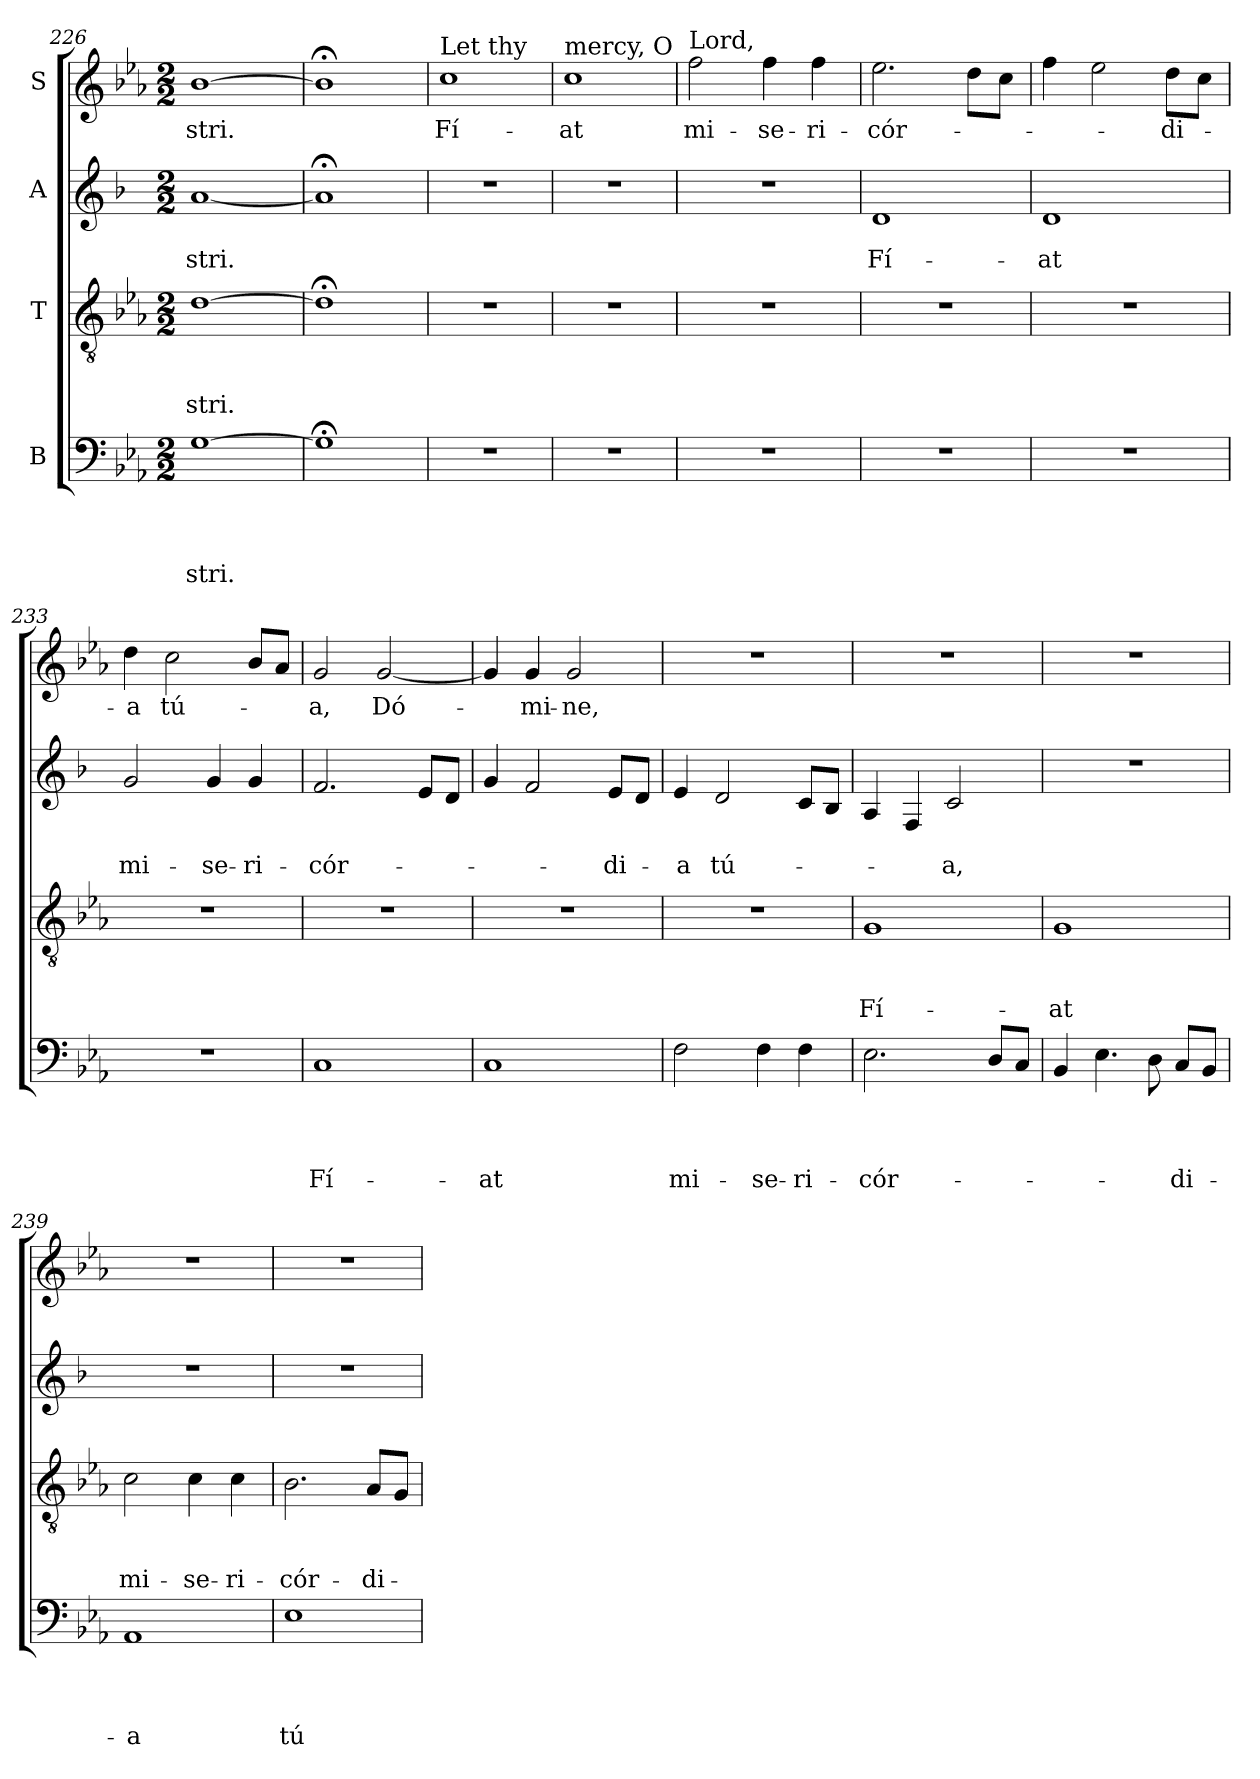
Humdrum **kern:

**kern	**text	**text	**text	**text	**kern	**text	**text	**text	**kern	**text	**text	**kern	**text
*part4	*part4	*part4	*part4	*part4	*part3	*part3	*part3	*part3	*part2	*part2	*part2	*part1	*part1
*staff4	*staff4	*staff4	*staff4	*staff4	*staff3	*staff3	*staff3	*staff3	*staff2	*staff2	*staff2	*staff1	*staff1
*I"B	*	*	*	*	*I"T	*	*	*	*I"A	*	*	*I"S	*
*clefF4	*	*	*	*	*clefGv2	*	*	*	*clefG2	*	*	*clefG2	*
*	*	*	*	*	*	*	*	*	*ITrd1c2	*	*	*	*
*k[b-e-a-]	*	*	*	*	*k[b-e-a-]	*	*	*	*k[b-e-a-]	*	*	*k[b-e-a-]	*
*E-:	*	*	*	*	*E-:	*	*	*	*E-:	*	*	*E-:	*
*M2/2	*	*	*	*	*M2/2	*	*	*	*M2/2	*	*	*M2/2	*
=226	=226	=226	=226	=226	=226	=226	=226	=226	=226	=226	=226	=226	=226
!	!	!	!	!LO:LY:b	!	!	!	!LO:LY:b	!	!	!LO:LY:b	!	!LO:LY:b
[1G	.	.	.	-stri.	[1d	.	.	-stri.	[1g	.	-stri.	[1b-	-stri.
=227	=227	=227	=227	=227	=227	=227	=227	=227	=227	=227	=227	=227	=227
1G;<]	.	.	.	.	1d;<]	.	.	.	1g;]	.	.	1b-;<]	.
=228	=228	=228	=228	=228	=228	=228	=228	=228	=228	=228	=228	=228	=228
!	!	!	!	!	!	!	!	!	!	!	!	!LO:TX:a:t=Let thy	!
!	!	!	!	!	!	!	!	!	!	!	!	!	!LO:LY:b
1r	.	.	.	.	1r	.	.	.	1r	.	.	1cc	Fí-
=229	=229	=229	=229	=229	=229	=229	=229	=229	=229	=229	=229	=229	=229
!	!	!	!	!	!	!	!	!	!	!	!	!LO:TX:a:t=mercy, O	!
!	!	!	!	!	!	!	!	!	!	!	!	!	!LO:LY:b
1r	.	.	.	.	1r	.	.	.	1r	.	.	1cc	-at
=230	=230	=230	=230	=230	=230	=230	=230	=230	=230	=230	=230	=230	=230
!	!	!	!	!	!	!	!	!	!	!	!	!LO:TX:a:t=Lord,	!
!	!	!	!	!	!	!	!	!	!	!	!	!	!LO:LY:b
1r	.	.	.	.	1r	.	.	.	1r	.	.	2ff\	mi-
!	!	!	!	!	!	!	!	!	!	!	!	!	!LO:LY:b
.	.	.	.	.	.	.	.	.	.	.	.	4ff\	-se-
!	!	!	!	!	!	!	!	!	!	!	!	!	!LO:LY:b
.	.	.	.	.	.	.	.	.	.	.	.	4ff\	-ri-
!!LO:LB:g=z
=231	=231	=231	=231	=231	=231	=231	=231	=231	=231	=231	=231	=231	=231
!	!	!	!	!	!	!	!	!	!	!	!LO:LY:b	!	!LO:LY:b
1r	.	.	.	.	1r	.	.	.	1c	.	Fí-	2.ee-\	-cór-
.	.	.	.	.	.	.	.	.	.	.	.	8dd\L	.
.	.	.	.	.	.	.	.	.	.	.	.	8cc\J	.
=232	=232	=232	=232	=232	=232	=232	=232	=232	=232	=232	=232	=232	=232
!	!	!	!	!	!	!	!	!	!	!	!LO:LY:b	!	!
1r	.	.	.	.	1r	.	.	.	1c	.	-at	4ff\	.
.	.	.	.	.	.	.	.	.	.	.	.	2ee-\	.
!	!	!	!	!	!	!	!	!	!	!	!	!	!LO:LY:b
.	.	.	.	.	.	.	.	.	.	.	.	8dd\L	-di-
.	.	.	.	.	.	.	.	.	.	.	.	8cc\J	.
=233	=233	=233	=233	=233	=233	=233	=233	=233	=233	=233	=233	=233	=233
!	!	!	!	!	!	!	!	!	!	!	!LO:LY:b	!	!LO:LY:b
1r	.	.	.	.	1r	.	.	.	2f/	.	mi-	4dd\	-a
!	!	!	!	!	!	!	!	!	!	!	!	!	!LO:LY:b
.	.	.	.	.	.	.	.	.	.	.	.	2cc\	tú-
!	!	!	!	!	!	!	!	!	!	!	!LO:LY:b	!	!
.	.	.	.	.	.	.	.	.	4f/	.	-se-	.	.
!	!	!	!	!	!	!	!	!	!	!	!LO:LY:b	!	!
.	.	.	.	.	.	.	.	.	4f/	.	-ri-	8b-/L	.
.	.	.	.	.	.	.	.	.	.	.	.	8a-/J	.
=234	=234	=234	=234	=234	=234	=234	=234	=234	=234	=234	=234	=234	=234
!	!	!	!	!LO:LY:b	!	!	!	!	!	!	!LO:LY:b	!	!LO:LY:b
1C	.	.	.	Fí-	1r	.	.	.	2.e-/	.	-cór-	2g/	-a,
!	!	!	!	!	!	!	!	!	!	!	!	!	!LO:LY:b
.	.	.	.	.	.	.	.	.	.	.	.	[2g/	Dó-
.	.	.	.	.	.	.	.	.	8d/L	.	.	.	.
.	.	.	.	.	.	.	.	.	8c/J	.	.	.	.
=235	=235	=235	=235	=235	=235	=235	=235	=235	=235	=235	=235	=235	=235
!	!	!	!	!LO:LY:b	!	!	!	!	!	!	!	!	!
1C	.	.	.	-at	1r	.	.	.	4f/	.	.	4g/]	.
!	!	!	!	!	!	!	!	!	!	!	!	!	!LO:LY:b
.	.	.	.	.	.	.	.	.	2e-/	.	.	4g/	-mi-
!	!	!	!	!	!	!	!	!	!	!	!	!	!LO:LY:b
.	.	.	.	.	.	.	.	.	.	.	.	2g/	-ne,
!	!	!	!	!	!	!	!	!	!	!	!LO:LY:b	!	!
.	.	.	.	.	.	.	.	.	8d/L	.	-di-	.	.
.	.	.	.	.	.	.	.	.	8c/J	.	.	.	.
=236	=236	=236	=236	=236	=236	=236	=236	=236	=236	=236	=236	=236	=236
!	!	!	!	!LO:LY:b	!	!	!	!	!	!	!LO:LY:b	!	!
2F\	.	.	.	mi-	1r	.	.	.	4d/	.	-a	1r	.
!	!	!	!	!	!	!	!	!	!	!	!LO:LY:b	!	!
.	.	.	.	.	.	.	.	.	2c/	.	tú-	.	.
!	!	!	!	!LO:LY:b	!	!	!	!	!	!	!	!	!
4F\	.	.	.	-se-	.	.	.	.	.	.	.	.	.
!	!	!	!	!LO:LY:b	!	!	!	!	!	!	!	!	!
4F\	.	.	.	-ri-	.	.	.	.	8B-/L	.	.	.	.
.	.	.	.	.	.	.	.	.	8A-/J	.	.	.	.
!!LO:PB:g=z
=237	=237	=237	=237	=237	=237	=237	=237	=237	=237	=237	=237	=237	=237
!	!	!	!	!LO:LY:b	!	!	!	!LO:LY:b	!	!	!	!	!
2.E-\	.	.	.	-cór-	1G	.	.	Fí-	4G/	.	.	1r	.
.	.	.	.	.	.	.	.	.	4E-/	.	.	.	.
!	!	!	!	!	!	!	!	!	!	!	!LO:LY:b	!	!
.	.	.	.	.	.	.	.	.	2B-/	.	-a,	.	.
8D/L	.	.	.	.	.	.	.	.	.	.	.	.	.
8C/J	.	.	.	.	.	.	.	.	.	.	.	.	.
=238	=238	=238	=238	=238	=238	=238	=238	=238	=238	=238	=238	=238	=238
!	!	!	!	!	!	!	!	!LO:LY:b	!	!	!	!	!
4BB-/	.	.	.	.	1G	.	.	-at	1r	.	.	1r	.
4.E-\	.	.	.	.	.	.	.	.	.	.	.	.	.
8D\	.	.	.	.	.	.	.	.	.	.	.	.	.
!	!	!	!	!LO:LY:b	!	!	!	!	!	!	!	!	!
8C/L	.	.	.	-di-	.	.	.	.	.	.	.	.	.
8BB-/J	.	.	.	.	.	.	.	.	.	.	.	.	.
=239	=239	=239	=239	=239	=239	=239	=239	=239	=239	=239	=239	=239	=239
!	!	!	!	!LO:LY:b	!	!	!	!LO:LY:b	!	!	!	!	!
1AA-	.	.	.	-a	2c\	.	.	mi-	1r	.	.	1r	.
!	!	!	!	!	!	!	!	!LO:LY:b	!	!	!	!	!
.	.	.	.	.	4c\	.	.	-se-	.	.	.	.	.
!	!	!	!	!	!	!	!	!LO:LY:b	!	!	!	!	!
.	.	.	.	.	4c\	.	.	-ri-	.	.	.	.	.
=240	=240	=240	=240	=240	=240	=240	=240	=240	=240	=240	=240	=240	=240
!	!	!	!	!LO:LY:b	!	!	!	!LO:LY:b	!	!	!	!	!
1E-	.	.	.	tú-	2.B-\	.	.	-cór-	1r	.	.	1r	.
!	!	!	!	!	!	!	!	!LO:LY:b	!	!	!	!	!
.	.	.	.	.	8A-/L	.	.	-di-	.	.	.	.	.
.	.	.	.	.	8G/J	.	.	.	.	.	.	.	.
=	=	=	=	=	=	=	=	=	=	=	=	=	=
*-	*-	*-	*-	*-	*-	*-	*-	*-	*-	*-	*-	*-	*-
